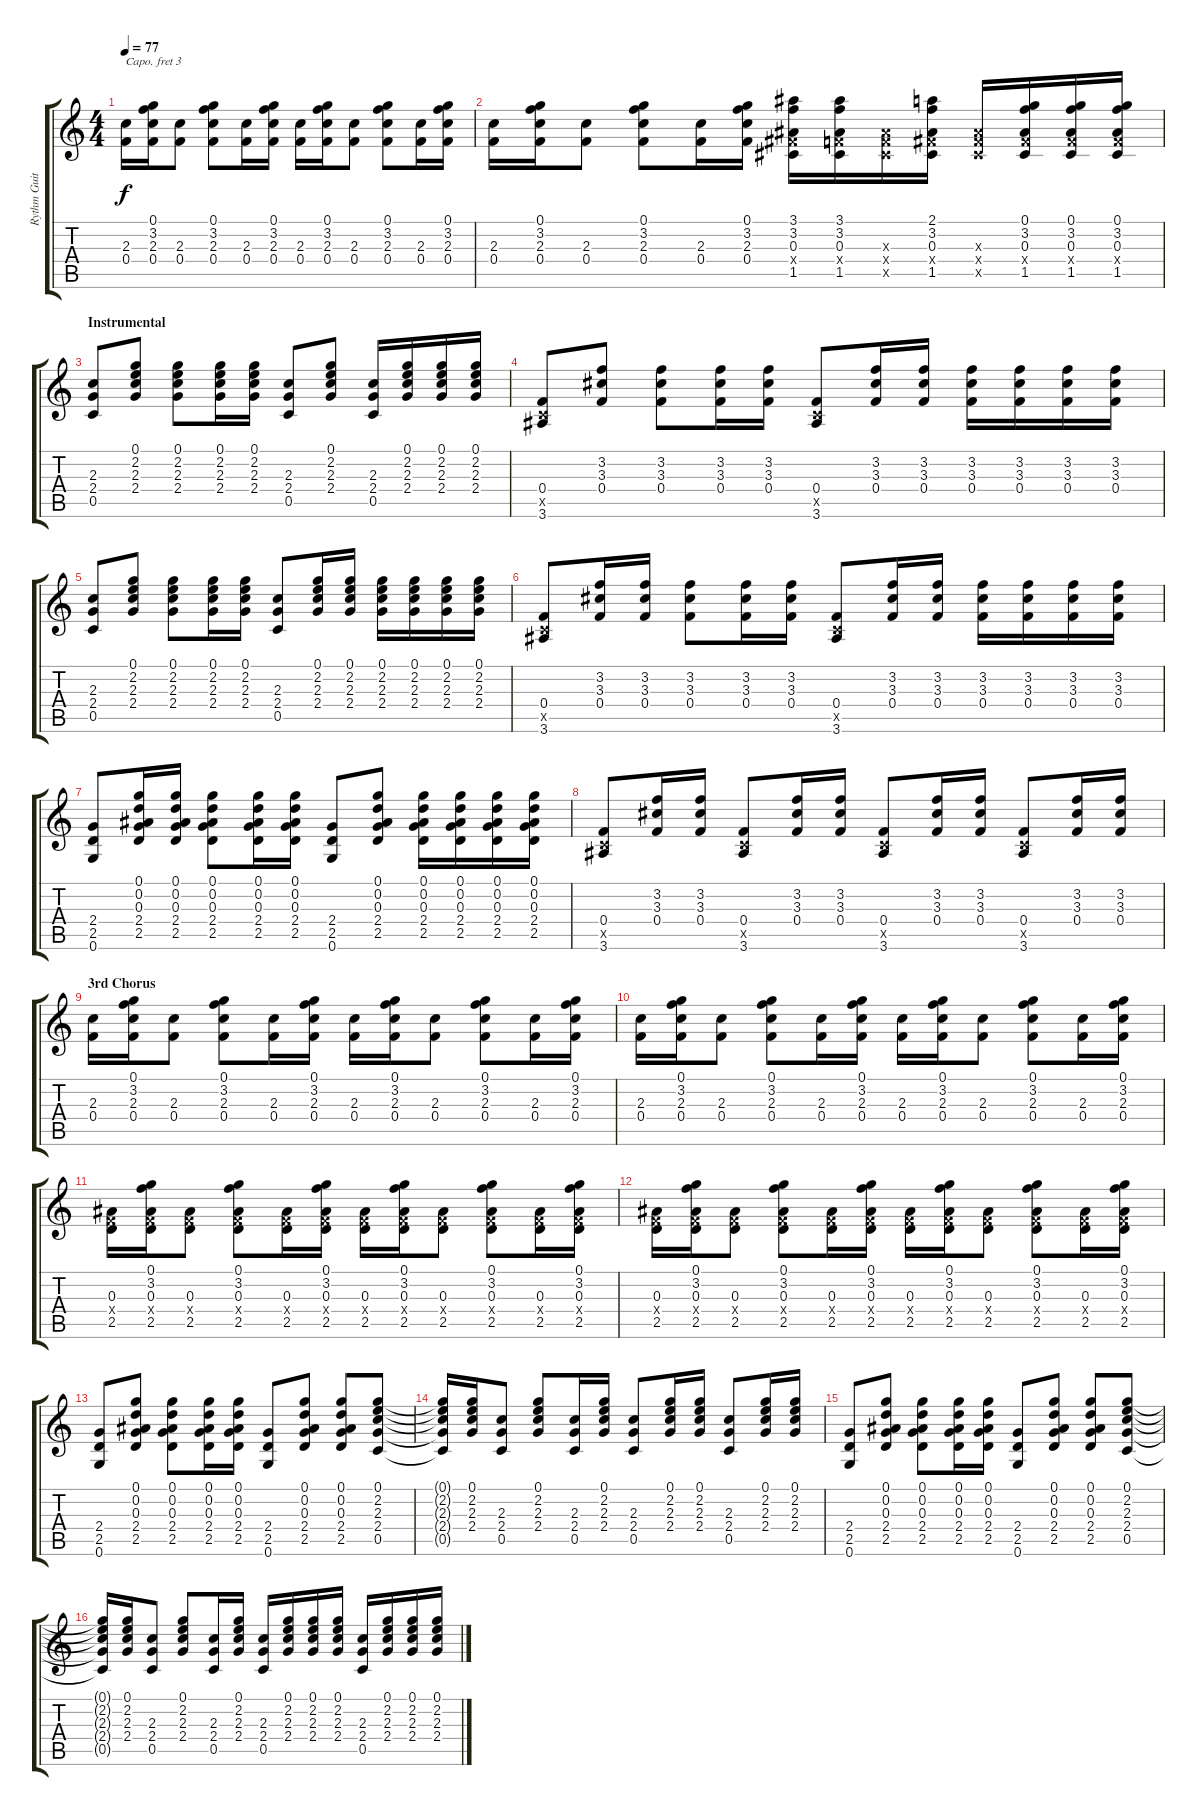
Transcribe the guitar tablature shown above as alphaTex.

\track ("Rythm Guitar 2" "Rythm Guit") {instrument acousticguitarsteel}
\staff {score tabs}
\capo 3
\tuning (E4 B3 G3 D3 A2 E2) {hide}
\ts (4 4)
\tempo 77
\clef g2
\ks c
(2.3 0.4).16{dy f} (0.1 3.2 2.3 0.4).16 (2.3 0.4).8 (0.1 3.2 2.3 0.4).8 (2.3 0.4).16 (0.1 3.2 2.3 0.4).16 (2.3 0.4).16 (0.1 3.2 2.3 0.4).16 (2.3 0.4).8 (0.1 3.2 2.3 0.4).8 (2.3 0.4).16 (0.1 3.2 2.3 0.4).16 |
(2.3 0.4).16 (0.1 3.2 2.3 0.4).16 (2.3 0.4).8 (0.1 3.2 2.3 0.4).8 (2.3 0.4).16 (0.1 3.2 2.3 0.4).16 (3.1 3.2 0.3 1.4{x} 1.5).16 (3.1 3.2 0.3 0.4{x} 1.5).16 (0.3{x} 0.4{x} 1.5{x}).16 (2.1 3.2 0.3 1.4{x} 1.5).16 (0.3{x} 1.4{x} 1.5{x}).16 (0.1 3.2 0.3 1.4{x} 1.5).16 (0.1 3.2 0.3 1.4{x} 1.5).16 (0.1 3.2 0.3 1.4{x} 1.5).16 |
\section ("" "Instrumental")
(2.3 2.4 0.5).8 (0.1 2.2 2.3 2.4).8 (0.1 2.2 2.3 2.4).8 (0.1 2.2 2.3 2.4).16 (0.1 2.2 2.3 2.4).16 (2.3 2.4 0.5).8 (0.1 2.2 2.3 2.4).8 (2.3 2.4 0.5).16 (0.1 2.2 2.3 2.4).16 (0.1 2.2 2.3 2.4).16 (0.1 2.2 2.3 2.4).16 |
(0.4 0.5{x} 3.6).8 (3.2 3.3 0.4).8 (3.2 3.3 0.4).8 (3.2 3.3 0.4).16 (3.2 3.3 0.4).16 (0.4 0.5{x} 3.6).8 (3.2 3.3 0.4).16 (3.2 3.3 0.4).16 (3.2 3.3 0.4).16 (3.2 3.3 0.4).16 (3.2 3.3 0.4).16 (3.2 3.3 0.4).16 |
(2.3 2.4 0.5).8 (0.1 2.2 2.3 2.4).8 (0.1 2.2 2.3 2.4).8 (0.1 2.2 2.3 2.4).16 (0.1 2.2 2.3 2.4).16 (2.3 2.4 0.5).8 (0.1 2.2 2.3 2.4).16 (0.1 2.2 2.3 2.4).16 (0.1 2.2 2.3 2.4).16 (0.1 2.2 2.3 2.4).16 (0.1 2.2 2.3 2.4).16 (0.1 2.2 2.3 2.4).16 |
(0.4 0.5{x} 3.6).8 (3.2 3.3 0.4).16 (3.2 3.3 0.4).16 (3.2 3.3 0.4).8 (3.2 3.3 0.4).16 (3.2 3.3 0.4).16 (0.4 0.5{x} 3.6).8 (3.2 3.3 0.4).16 (3.2 3.3 0.4).16 (3.2 3.3 0.4).16 (3.2 3.3 0.4).16 (3.2 3.3 0.4).16 (3.2 3.3 0.4).16 |
(2.4 2.5 0.6).8 (0.1 0.2 0.3 2.4 2.5).16 (0.1 0.2 0.3 2.4 2.5).16 (0.1 0.2 0.3 2.4 2.5).8 (0.1 0.2 0.3 2.4 2.5).16 (0.1 0.2 0.3 2.4 2.5).16 (2.4 2.5 0.6).8 (0.1 0.2 0.3 2.4 2.5).8 (0.1 0.2 0.3 2.4 2.5).16 (0.1 0.2 0.3 2.4 2.5).16 (0.1 0.2 0.3 2.4 2.5).16 (0.1 0.2 0.3 2.4 2.5).16 |
(0.4 0.5{x} 3.6).8 (3.2 3.3 0.4).16 (3.2 3.3 0.4).16 (0.4 0.5{x} 3.6).8 (3.2 3.3 0.4).16 (3.2 3.3 0.4).16 (0.4 0.5{x} 3.6).8 (3.2 3.3 0.4).16 (3.2 3.3 0.4).16 (0.4 0.5{x} 3.6).8 (3.2 3.3 0.4).16 (3.2 3.3 0.4).16 |
\section ("" "3rd Chorus")
(2.3 0.4).16 (0.1 3.2 2.3 0.4).16 (2.3 0.4).8 (0.1 3.2 2.3 0.4).8 (2.3 0.4).16 (0.1 3.2 2.3 0.4).16 (2.3 0.4).16 (0.1 3.2 2.3 0.4).16 (2.3 0.4).8 (0.1 3.2 2.3 0.4).8 (2.3 0.4).16 (0.1 3.2 2.3 0.4).16 |
(2.3 0.4).16 (0.1 3.2 2.3 0.4).16 (2.3 0.4).8 (0.1 3.2 2.3 0.4).8 (2.3 0.4).16 (0.1 3.2 2.3 0.4).16 (2.3 0.4).16 (0.1 3.2 2.3 0.4).16 (2.3 0.4).8 (0.1 3.2 2.3 0.4).8 (2.3 0.4).16 (0.1 3.2 2.3 0.4).16 |
(0.3 0.4{x} 2.5).16 (0.1 3.2 0.3 0.4{x} 2.5).16 (0.3 0.4{x} 2.5).8 (0.1 3.2 0.3 0.4{x} 2.5).8 (0.3 0.4{x} 2.5).16 (0.1 3.2 0.3 0.4{x} 2.5).16 (0.3 0.4{x} 2.5).16 (0.1 3.2 0.3 0.4{x} 2.5).16 (0.3 0.4{x} 2.5).8 (0.1 3.2 0.3 0.4{x} 2.5).8 (0.3 0.4{x} 2.5).16 (0.1 3.2 0.3 0.4{x} 2.5).16 |
(0.3 0.4{x} 2.5).16 (0.1 3.2 0.3 0.4{x} 2.5).16 (0.3 0.4{x} 2.5).8 (0.1 3.2 0.3 0.4{x} 2.5).8 (0.3 0.4{x} 2.5).16 (0.1 3.2 0.3 0.4{x} 2.5).16 (0.3 0.4{x} 2.5).16 (0.1 3.2 0.3 0.4{x} 2.5).16 (0.3 0.4{x} 2.5).8 (0.1 3.2 0.3 0.4{x} 2.5).8 (0.3 0.4{x} 2.5).16 (0.1 3.2 0.3 0.4{x} 2.5).16 |
(2.4 2.5 0.6).8 (0.1 0.2 0.3 2.4 2.5).8 (0.1 0.2 0.3 2.4 2.5).8 (0.1 0.2 0.3 2.4 2.5).16 (0.1 0.2 0.3 2.4 2.5).16 (2.4 2.5 0.6).8 (0.1 0.2 0.3 2.4 2.5).8 (0.1 0.2 0.3 2.4 2.5).8 (0.1 2.2 2.3 2.4 0.5).8 |
(0.1{t} 2.2{t} 2.3{t} 2.4{t} 0.5{t}).16 (0.1 2.2 2.3 2.4).16 (2.3 2.4 0.5).8 (0.1 2.2 2.3 2.4).8 (2.3 2.4 0.5).16 (0.1 2.2 2.3 2.4).16 (2.3 2.4 0.5).8 (0.1 2.2 2.3 2.4).16 (0.1 2.2 2.3 2.4).16 (2.3 2.4 0.5).8 (0.1 2.2 2.3 2.4).16 (0.1 2.2 2.3 2.4).16 |
(2.4 2.5 0.6).8 (0.1 0.2 0.3 2.4 2.5).8 (0.1 0.2 0.3 2.4 2.5).8 (0.1 0.2 0.3 2.4 2.5).16 (0.1 0.2 0.3 2.4 2.5).16 (2.4 2.5 0.6).8 (0.1 0.2 0.3 2.4 2.5).8 (0.1 0.2 0.3 2.4 2.5).8 (0.1 2.2 2.3 2.4 0.5).8 |
(0.1{t} 2.2{t} 2.3{t} 2.4{t} 0.5{t}).16 (0.1 2.2 2.3 2.4).16 (2.3 2.4 0.5).8 (0.1 2.2 2.3 2.4).8 (2.3 2.4 0.5).16 (0.1 2.2 2.3 2.4).16 (2.3 2.4 0.5).16 (0.1 2.2 2.3 2.4).16 (0.1 2.2 2.3 2.4).16 (0.1 2.2 2.3 2.4).16 (2.3 2.4 0.5).16 (0.1 2.2 2.3 2.4).16 (0.1 2.2 2.3 2.4).16 (0.1 2.2 2.3 2.4).16
